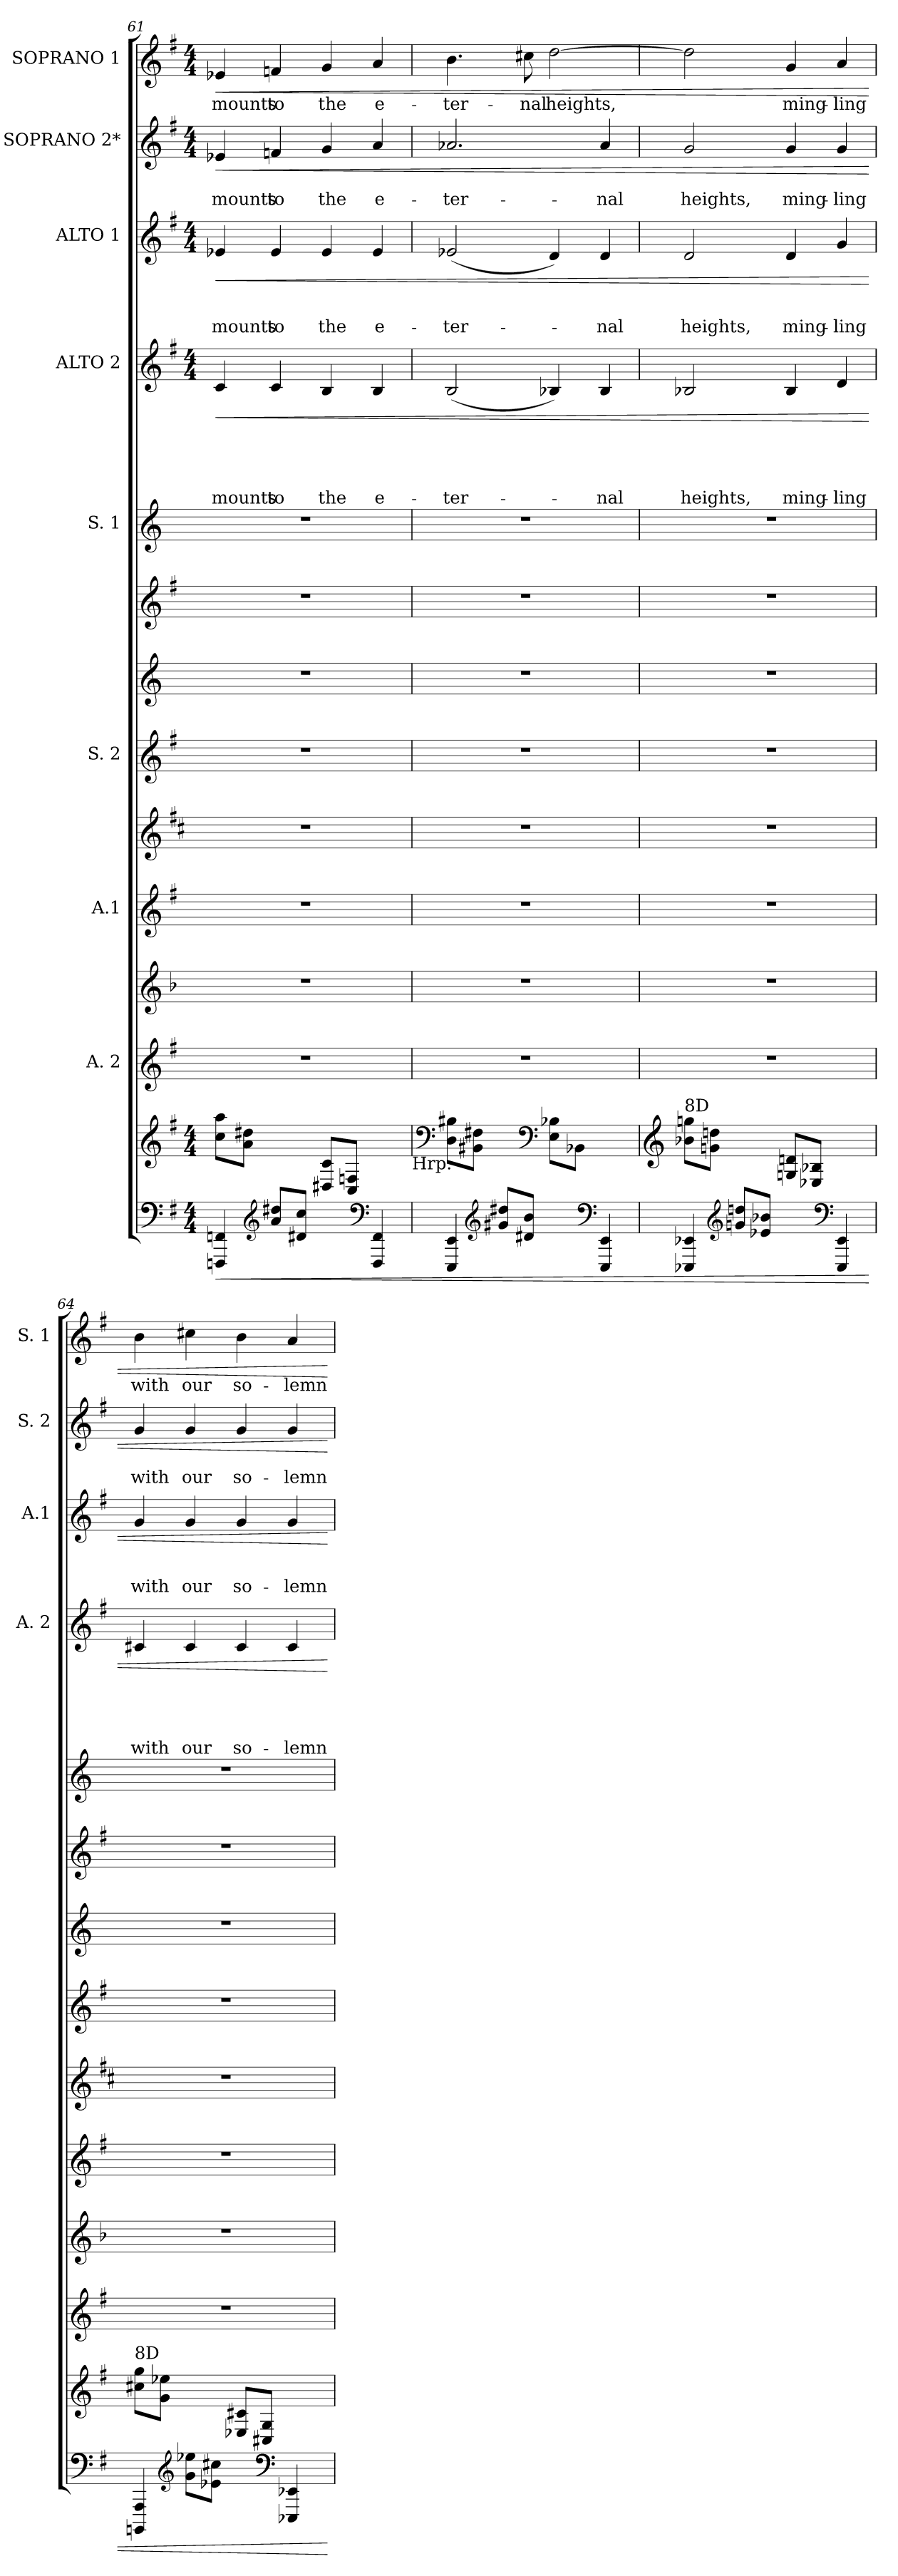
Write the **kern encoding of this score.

**kern	**dynam	**kern	**kern	**kern	**kern	**kern	**kern	**kern	**kern	**kern	**kern	**text	**text	**text	**text	**text	**dynam	**kern	**text	**text	**text	**dynam	**kern	**text	**text	**dynam	**kern	**text	**dynam
*part14	*part14	*part13	*part12	*part11	*part10	*part9	*part8	*part7	*part6	*part5	*part4	*part4	*part4	*part4	*part4	*part4	*part4	*part3	*part3	*part3	*part3	*part3	*part2	*part2	*part2	*part2	*part1	*part1	*part1
*staff14	*staff14	*staff13	*staff12	*staff11	*staff10	*staff9	*staff8	*staff7	*staff6	*staff5	*staff4	*staff4	*staff4	*staff4	*staff4	*staff4	*staff4	*staff3	*staff3	*staff3	*staff3	*staff3	*staff2	*staff2	*staff2	*staff2	*staff1	*staff1	*staff1
*	*	*	*I"A. 2	*	*I"A.1	*	*I"S. 2	*	*	*I"S. 1	*I"ALTO 2	*	*	*	*	*	*	*I"ALTO 1	*	*	*	*	*I"SOPRANO 2*	*	*	*	*I"SOPRANO 1	*	*
*	*	*	*	*	*	*	*	*	*	*	*I'A. 2	*	*	*	*	*	*	*I'A.1	*	*	*	*	*I'S. 2	*	*	*	*I'S. 1	*	*
!!LO:PB:g=z
*clefF4	*	*clefG2	*clefG2	*clefG2	*clefG2	*clefG2	*clefG2	*clefG2	*clefG2	*clefG2	*clefG2	*	*	*	*	*	*	*clefG2	*	*	*	*	*clefG2	*	*	*	*clefG2	*	*
*ITrd1c2	*	*ITrd1c2	*ITrd1c2	*	*ITrd1c2	*ITrd-2c-3	*ITrd1c2	*ITrd-3c-5	*ITrd1c2	*ITrd-3c-5	*ITrd1c2	*	*	*	*	*	*	*ITrd1c2	*	*	*	*	*ITrd1c2	*	*	*	*ITrd1c2	*	*
*k[b-]	*	*k[b-]	*k[b-]	*k[b-]	*k[b-]	*k[b-]	*k[b-]	*k[b-]	*k[b-]	*k[b-]	*k[b-]	*	*	*	*	*	*	*k[b-]	*	*	*	*	*k[b-]	*	*	*	*k[b-]	*	*
*F:	*	*F:	*F:	*F:	*F:	*F:	*F:	*F:	*F:	*F:	*F:	*	*	*	*	*	*	*F:	*	*	*	*	*F:	*	*	*	*F:	*	*
*M4/4	*	*M4/4	*	*	*	*	*	*	*	*	*M4/4	*	*	*	*	*	*	*M4/4	*	*	*	*	*M4/4	*	*	*	*M4/4	*	*
=61	=61	=61	=61	=61	=61	=61	=61	=61	=61	=61	=61	=61	=61	=61	=61	=61	=61	=61	=61	=61	=61	=61	=61	=61	=61	=61	=61	=61	=61
!	!	!LO:TX:a:t=8D	!	!	!	!	!	!	!	!	!	!	!	!	!	!	!	!	!	!	!	!	!	!	!	!	!	!	!
!	!LO:HP:b	!	!	!	!	!	!	!	!	!	!	!	!	!	!	!LO:LY:b	!LO:HP:b	!	!	!	!LO:LY:b	!LO:HP:b	!	!	!LO:LY:b	!LO:HP:b	!	!LO:LY:b	!LO:HP:b
*	*	*^	*	*	*	*	*	*	*	*	*	*	*	*	*	*	*	*	*	*	*	*	*	*	*	*	*	*	*
4EEE-X/ 4EE-X/	<	8ryy	8b-\ 8gg\L	1r	1r	1r	1r	1r	1r	1r	1r	4B-/	.	.	.	.	mounts	<	4d-X/	.	.	mounts	<	4d-X/	.	mounts	<	4d-X/	mounts	<
.	.	2..ryy	8g\ 8cc#X\J	.	.	.	.	.	.	.	.	.	.	.	.	.	.	.	.	.	.	.	.	.	.	.	.	.	.	.
*clefG2	*	*	*	*	*	*	*	*	*	*	*	*	*	*	*	*	*	*	*	*	*	*	*	*	*	*	*	*	*	*
!	!	!	!	!	!	!	!	!	!	!	!	!	!	!	!	!	!LO:LY:b	!	!	!	!	!LO:LY:b	!	!	!	!LO:LY:b	!	!	!LO:LY:b	!
8g/ 8cc#X/L	.	.	4ryy	.	.	.	.	.	.	.	.	4B-/	.	.	.	.	to	.	4d-/	.	.	to	.	4e-X/	.	to	.	4e-X/	to	.
8c#X/ 8b-/J	.	.	.	.	.	.	.	.	.	.	.	.	.	.	.	.	.	.	.	.	.	.	.	.	.	.	.	.	.	.
!	!	!	!	!	!	!	!	!	!	!	!	!	!	!	!	!	!LO:LY:b	!	!	!	!	!LO:LY:b	!	!	!	!LO:LY:b	!	!	!LO:LY:b	!
4ryy	.	.	8C#X/ 8B-/L	.	.	.	.	.	.	.	.	4A/	.	.	.	.	the	.	4d-/	.	.	the	.	4f/	.	the	.	4f/	the	.
.	.	.	8BB-/ 8E-X/J	.	.	.	.	.	.	.	.	.	.	.	.	.	.	.	.	.	.	.	.	.	.	.	.	.	.	.
*clefF4	*	*	*	*	*	*	*	*	*	*	*	*	*	*	*	*	*	*	*	*	*	*	*	*	*	*	*	*	*	*
!	!	!	!	!	!	!	!	!	!	!	!	!	!	!	!	!	!LO:LY:b	!	!	!	!	!LO:LY:b	!	!	!	!LO:LY:b	!	!	!LO:LY:b	!
4EEE-/ 4EE-/	.	.	4ryy	.	.	.	.	.	.	.	.	4A/	.	.	.	.	e-	.	4d-/	.	.	e-	.	4g/	.	e-	.	4g/	e-	.
!	!	!	!LO:TX:b:t=Hrp.	!	!	!	!	!	!	!	!	!	!	!	!	!	!	!	!	!	!	!	!	!	!	!	!	!	!	!
=62	=62	=62	=62	=62	=62	=62	=62	=62	=62	=62	=62	=62	=62	=62	=62	=62	=62	=62	=62	=62	=62	=62	=62	=62	=62	=62	=62	=62	=62	=62
!	!	!LO:TX:a:t=8D	!	!	!	!	!	!	!	!	!	!	!	!	!	!	!	!	!	!	!	!	!	!	!	!	!	!	!	!
!	!	!	!	!	!	!	!	!	!	!	!	!	!	!	!	!	!LO:LY:b	!	!	!	!	!LO:LY:b	!	!	!	!LO:LY:b	!	!	!LO:LY:b	!
*	*	*v	*v	*	*	*	*	*	*	*	*	*	*	*	*	*	*	*	*	*	*	*	*	*	*	*	*	*	*	*
4DDD/ 4DD/	.	8a\ 8ff#X\L	1r	1r	1r	1r	1r	1r	1r	1r	(<2A/	.	.	.	.	-ter-	.	(<2d-X/	.	.	-ter-	.	2.g-X/	.	-ter-	.	4.a\	-ter-	.
.	.	8f#X\ 8cc#X\J	.	.	.	.	.	.	.	.	.	.	.	.	.	.	.	.	.	.	.	.	.	.	.	.	.	.	.
*clefG2	*	*	*	*	*	*	*	*	*	*	*	*	*	*	*	*	*	*	*	*	*	*	*	*	*	*	*	*	*
8f#X/ 8cc#X/L	.	4ryy	.	.	.	.	.	.	.	.	.	.	.	.	.	.	.	.	.	.	.	.	.	.	.	.	.	.	.
!	!	!	!	!	!	!	!	!	!	!	!	!	!	!	!	!	!	!	!	!	!	!	!	!	!	!	!	!LO:LY:b	!
8c#X/ 8a/J	.	.	.	.	.	.	.	.	.	.	.	.	.	.	.	.	.	.	.	.	.	.	.	.	.	.	8bn\	-nal	.
*	*	*clefF4	*	*	*	*	*	*	*	*	*	*	*	*	*	*	*	*	*	*	*	*	*	*	*	*	*	*	*
!	!	!	!	!	!	!	!	!	!	!	!	!	!	!	!	!	!	!	!	!	!	!	!	!	!	!	!	!LO:LY:b	!
4ryy	.	8D\ 8A-X\L	.	.	.	.	.	.	.	.	4A-X/)	.	.	.	.	.	.	4c/)	.	.	.	.	.	.	.	.	[>2cc\	heights,	.
.	.	8AA-X\J	.	.	.	.	.	.	.	.	.	.	.	.	.	.	.	.	.	.	.	.	.	.	.	.	.	.	.
*clefF4	*	*	*	*	*	*	*	*	*	*	*	*	*	*	*	*	*	*	*	*	*	*	*	*	*	*	*	*	*
!	!	!	!	!	!	!	!	!	!	!	!	!	!	!	!	!LO:LY:b	!	!	!	!	!LO:LY:b	!	!	!	!LO:LY:b	!	!	!	!
4DDD/ 4DD/	.	4ryy	.	.	.	.	.	.	.	.	4A-/	.	.	.	.	-nal	.	4c/	.	.	-nal	.	4g-/	.	-nal	.	.	.	.
=63	=63	=63	=63	=63	=63	=63	=63	=63	=63	=63	=63	=63	=63	=63	=63	=63	=63	=63	=63	=63	=63	=63	=63	=63	=63	=63	=63	=63	=63
*	*	*clefG2	*	*	*	*	*	*	*	*	*	*	*	*	*	*	*	*	*	*	*	*	*	*	*	*	*	*	*
!	!	!LO:TX:a:t=8D	!	!	!	!	!	!	!	!	!	!	!	!	!	!	!	!	!	!	!	!	!	!	!	!	!	!	!
!	!	!	!	!	!	!	!	!	!	!	!	!	!	!	!	!LO:LY:b	!	!	!	!	!LO:LY:b	!	!	!	!LO:LY:b	!	!	!	!
4DDD-X/ 4DD-X/	.	8a-X\ 8ffn\L	1r	1r	1r	1r	1r	1r	1r	1r	2A-X/	.	.	.	.	heights,	.	2c/	.	.	heights,	.	2f/	.	heights,	.	2cc\]	.	.
.	.	8fn\ 8ccn\J	.	.	.	.	.	.	.	.	.	.	.	.	.	.	.	.	.	.	.	.	.	.	.	.	.	.	.
*clefG2	*	*	*	*	*	*	*	*	*	*	*	*	*	*	*	*	*	*	*	*	*	*	*	*	*	*	*	*	*
8fn/ 8ccn/L	.	4ryy	.	.	.	.	.	.	.	.	.	.	.	.	.	.	.	.	.	.	.	.	.	.	.	.	.	.	.
8d-X/ 8a-X/J	.	.	.	.	.	.	.	.	.	.	.	.	.	.	.	.	.	.	.	.	.	.	.	.	.	.	.	.	.
!	!	!	!	!	!	!	!	!	!	!	!	!	!	!	!	!LO:LY:b	!	!	!	!	!LO:LY:b	!	!	!	!LO:LY:b	!	!	!LO:LY:b	!
4ryy	.	8Fn/ 8cn/L	.	.	.	.	.	.	.	.	4A-/	.	.	.	.	ming-	.	4c/	.	.	ming-	.	4f/	.	ming-	.	4f/	ming-	.
.	.	8D-X/ 8A-X/J	.	.	.	.	.	.	.	.	.	.	.	.	.	.	.	.	.	.	.	.	.	.	.	.	.	.	.
*clefF4	*	*	*	*	*	*	*	*	*	*	*	*	*	*	*	*	*	*	*	*	*	*	*	*	*	*	*	*	*
!	!	!	!	!	!	!	!	!	!	!	!	!	!	!	!	!LO:LY:b	!	!	!	!	!LO:LY:b	!	!	!	!LO:LY:b	!	!	!LO:LY:b	!
4DDD-/ 4DD-/	.	4ryy	.	.	.	.	.	.	.	.	4c/	.	.	.	.	-ling	.	4f/	.	.	-ling	.	4f/	.	-ling	.	4g/	-ling	.
=64	=64	=64	=64	=64	=64	=64	=64	=64	=64	=64	=64	=64	=64	=64	=64	=64	=64	=64	=64	=64	=64	=64	=64	=64	=64	=64	=64	=64	=64
*^	*	*	*	*	*	*	*	*	*	*	*	*	*	*	*	*	*	*	*	*	*	*	*	*	*	*	*	*	*
!	!	!	!LO:TX:a:t=8D	!	!	!	!	!	!	!	!	!	!	!	!	!	!	!	!	!	!	!	!	!	!	!	!	!	!	!
!	!	!	!	!	!	!	!	!	!	!	!	!	!	!	!	!	!LO:LY:b	!	!	!	!	!LO:LY:b	!	!	!	!LO:LY:b	!	!	!LO:LY:b	!
4AAAAn/ 4GGG/	2.ryy	.	8bn\ 8ff\L	1r	1r	1r	1r	1r	1r	1r	1r	4Bn/	.	.	.	.	with	.	4f/	.	.	with	.	4f/	.	with	.	4a\	with	.
.	.	.	8f\ 8dd-X\J	.	.	.	.	.	.	.	.	.	.	.	.	.	.	.	.	.	.	.	.	.	.	.	.	.	.	.
*clefG2	*	*	*	*	*	*	*	*	*	*	*	*	*	*	*	*	*	*	*	*	*	*	*	*	*	*	*	*	*	*
!	!	!	!	!	!	!	!	!	!	!	!	!	!	!	!	!	!LO:LY:b	!	!	!	!	!LO:LY:b	!	!	!	!LO:LY:b	!	!	!LO:LY:b	!
8f\ 8dd-X\L	.	.	4ryy	.	.	.	.	.	.	.	.	4B/	.	.	.	.	our	.	4f/	.	.	our	.	4f/	.	our	.	4bn\	our	.
8d-X\ 8bn\J	.	.	.	.	.	.	.	.	.	.	.	.	.	.	.	.	.	.	.	.	.	.	.	.	.	.	.	.	.	.
!	!	!	!	!	!	!	!	!	!	!	!	!	!	!	!	!	!LO:LY:b	!	!	!	!	!LO:LY:b	!	!	!	!LO:LY:b	!	!	!LO:LY:b	!
4ryy	.	.	8D-X/ 8Bn/L	.	.	.	.	.	.	.	.	4B/	.	.	.	.	so-	.	4f/	.	.	so-	.	4f/	.	so-	.	4a\	so-	.
.	.	.	8BBn/ 8F/J	.	.	.	.	.	.	.	.	.	.	.	.	.	.	.	.	.	.	.	.	.	.	.	.	.	.	.
*clefF4	*	*	*	*	*	*	*	*	*	*	*	*	*	*	*	*	*	*	*	*	*	*	*	*	*	*	*	*	*	*
!	!	!	!	!	!	!	!	!	!	!	!	!	!	!	!	!	!LO:LY:b	!	!	!	!	!LO:LY:b	!	!	!	!LO:LY:b	!	!	!LO:LY:b	!
8..ryy	4DDD-X/ 4DD-X/	.	4ryy	.	.	.	.	.	.	.	.	4B/	.	.	.	.	-lemn	.	4f/	.	.	-lemn	.	4f/	.	-lemn	.	4g/	-lemn	.
32ryy	.	.	.	.	.	.	.	.	.	.	.	.	.	.	.	.	.	.	.	.	.	.	.	.	.	.	.	.	.	.
*v	*v	*	*	*	*	*	*	*	*	*	*	*	*	*	*	*	*	*	*	*	*	*	*	*	*	*	*	*	*	*
.	[	.	.	.	.	.	.	.	.	.	.	.	.	.	.	.	[	.	.	.	.	[	.	.	.	[	.	.	[
=	=	=	=	=	=	=	=	=	=	=	=	=	=	=	=	=	=	=	=	=	=	=	=	=	=	=	=	=	=
*-	*-	*-	*-	*-	*-	*-	*-	*-	*-	*-	*-	*-	*-	*-	*-	*-	*-	*-	*-	*-	*-	*-	*-	*-	*-	*-	*-	*-	*-
